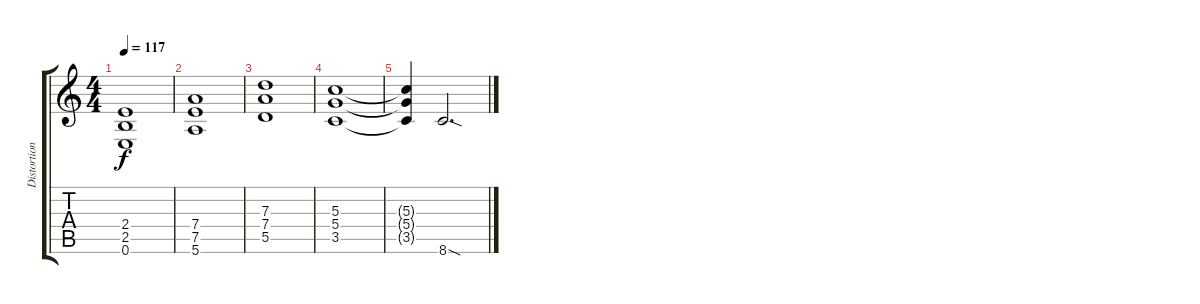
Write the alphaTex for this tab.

\track ("Distortion" "Distortion") {instrument distortionguitar}
\staff {score tabs}
\tuning (E4 B3 G3 D3 A2 E2) {hide}
\ts (4 4)
\tempo 117
\clef g2
\ks c
(2.4 2.5 0.6).1{dy f} |
(7.4 7.5 5.6).1 |
(7.3 7.4 5.5).1 |
(5.3 5.4 3.5).1 |
(5.3{t} 5.4{t} 3.5{t}).4 8.6{sod}.2{d}
